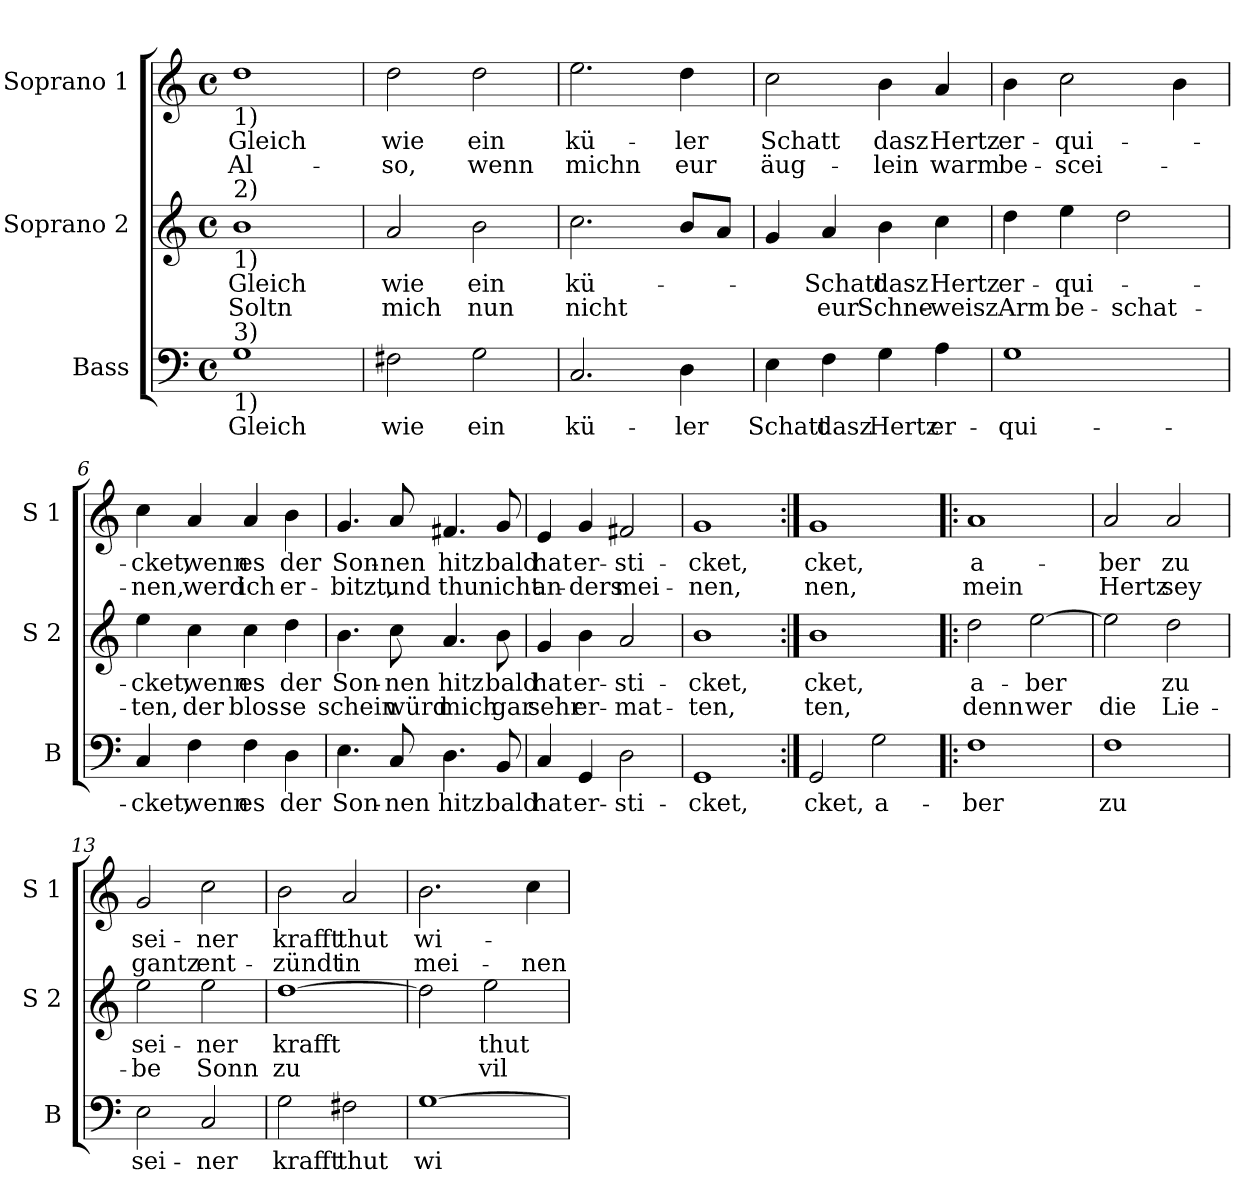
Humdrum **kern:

**kern	**text	**kern	**text	**text	**kern	**text	**text
*part3	*part3	*part2	*part2	*part2	*part1	*part1	*part1
*staff3	*staff3	*staff2	*staff2	*staff2	*staff1	*staff1	*staff1
*I"Bass	*	*I"Soprano 2	*	*	*I"Soprano 1	*	*
*I'B	*	*I'S 2	*	*	*I'S 1	*	*
*clefF4	*	*clefG2	*	*	*clefG2	*	*
*k[]	*	*k[]	*	*	*k[]	*	*
*C:	*	*C:	*	*	*C:	*	*
*M4/4	*	*M4/4	*	*	*M4/4	*	*
*met(c)	*	*met(c)	*	*	*met(c)	*	*
=1	=1	=1	=1	=1	=1	=1	=1
!	!	!	!	!	!LO:TX:b:t=1)	!	!
!	!	!LO:TX:a:t=2)	!	!	!	!	!
!	!	!LO:TX:b:t=1)	!	!	!	!	!
!LO:TX:a:t=3)	!	!	!	!	!	!	!
!LO:TX:b:t=1)	!	!	!	!	!	!	!
!	!LO:LY:b	!	!LO:LY:b	!LO:LY:b	!	!LO:LY:b	!LO:LY:b
1G	Gleich	1b	Gleich	Soltn	1dd	Gleich	Al-
=2	=2	=2	=2	=2	=2	=2	=2
!	!LO:LY:b	!	!LO:LY:b	!LO:LY:b	!	!LO:LY:b	!LO:LY:b
2F#X\	wie	2a/	wie	mich	2dd\	wie	-so,
!	!LO:LY:b	!	!LO:LY:b	!LO:LY:b	!	!LO:LY:b	!LO:LY:b
2G\	ein	2b\	ein	nun	2dd\	ein	wenn
=3	=3	=3	=3	=3	=3	=3	=3
!	!LO:LY:b	!	!LO:LY:b	!LO:LY:b	!	!LO:LY:b	!LO:LY:b
2.C/	kü-	2.cc\	kü-	nicht	2.ee\	kü-	michn
!	!LO:LY:b	!	!	!	!	!LO:LY:b	!LO:LY:b
4D\	-ler	8b/L	.	.	4dd\	-ler	eur
.	.	8a/J	.	.	.	.	.
=4	=4	=4	=4	=4	=4	=4	=4
!	!LO:LY:b	!	!	!	!	!LO:LY:b	!LO:LY:b
4E\	Schatt	4g/	.	.	2cc\	Schatt	äug-
!	!LO:LY:b	!	!LO:LY:b	!LO:LY:b	!	!	!
4F\	dasz	4a/	Schatt	eur	.	.	.
!	!LO:LY:b	!	!LO:LY:b	!LO:LY:b	!	!LO:LY:b	!LO:LY:b
4G\	Hertz	4b\	dasz	Schne-	4b\	dasz	-lein
!	!LO:LY:b	!	!LO:LY:b	!LO:LY:b	!	!LO:LY:b	!LO:LY:b
4A\	er-	4cc\	Hertz	-weisz	4a/	Hertz	warm
=5	=5	=5	=5	=5	=5	=5	=5
!	!LO:LY:b	!	!LO:LY:b	!LO:LY:b	!	!LO:LY:b	!LO:LY:b
1G	-qui-	4dd\	er-	Arm	4b\	er-	be-
!	!	!	!LO:LY:b	!LO:LY:b	!	!LO:LY:b	!LO:LY:b
.	.	4ee\	-qui-	be-	2cc\	-qui-	-scei-
!	!	!	!	!LO:LY:b	!	!	!
.	.	2dd\	.	-schat-	.	.	.
.	.	.	.	.	4b\	.	.
!!LO:LB:g=z
=6	=6	=6	=6	=6	=6	=6	=6
!	!LO:LY:b	!	!LO:LY:b	!LO:LY:b	!	!LO:LY:b	!LO:LY:b
4C/	-cket,	4ee\	-cket,	-ten,	4cc\	-cket,	-nen,
!	!LO:LY:b	!	!LO:LY:b	!LO:LY:b	!	!LO:LY:b	!LO:LY:b
4F\	wenn	4cc\	wenn	der	4a/	wenn	werd
!	!LO:LY:b	!	!LO:LY:b	!LO:LY:b	!	!LO:LY:b	!LO:LY:b
4F\	es	4cc\	es	blos-	4a/	es	ich
!	!LO:LY:b	!	!LO:LY:b	!LO:LY:b	!	!LO:LY:b	!LO:LY:b
4D\	der	4dd\	der	-se	4b\	der	er-
=7	=7	=7	=7	=7	=7	=7	=7
!	!LO:LY:b	!	!LO:LY:b	!LO:LY:b	!	!LO:LY:b	!LO:LY:b
4.E\	Son-	4.b\	Son-	schein	4.g/	Son-	-bitzt,
!	!LO:LY:b	!	!LO:LY:b	!LO:LY:b	!	!LO:LY:b	!LO:LY:b
8C/	-nen	8cc\	-nen	würd	8a/	-nen	und
!	!LO:LY:b	!	!LO:LY:b	!LO:LY:b	!	!LO:LY:b	!LO:LY:b
4.D\	hitz	4.a/	hitz	mich	4.f#X/	hitz	thu
!	!LO:LY:b	!	!LO:LY:b	!LO:LY:b	!	!LO:LY:b	!LO:LY:b
8BB/	bald	8b\	bald	gar	8g/	bald	nicht
=8	=8	=8	=8	=8	=8	=8	=8
!	!LO:LY:b	!	!LO:LY:b	!LO:LY:b	!	!LO:LY:b	!LO:LY:b
4C/	hat	4g/	hat	sehr	4e/	hat	an-
!	!LO:LY:b	!	!LO:LY:b	!LO:LY:b	!	!LO:LY:b	!LO:LY:b
4GG/	er-	4b\	er-	er-	4g/	er-	-ders
!	!LO:LY:b	!	!LO:LY:b	!LO:LY:b	!	!LO:LY:b	!LO:LY:b
2D\	-sti-	2a/	-sti-	-mat-	2f#X/	-sti-	mei-
=9	=9	=9	=9	=9	=9	=9	=9
!	!LO:LY:b	!	!LO:LY:b	!LO:LY:b	!	!LO:LY:b	!LO:LY:b
1GG	-cket,	1b	-cket,	-ten,	1g	-cket,	-nen,
!!LO:LB:g=z
=10:|!	=10:|!	=10:|!	=10:|!	=10:|!	=10:|!	=10:|!	=10:|!
!	!LO:LY:b	!	!LO:LY:b	!LO:LY:b	!	!LO:LY:b	!LO:LY:b
2GG/	cket,	1b	cket,	ten,	1g	cket,	nen,
!	!LO:LY:b	!	!	!	!	!	!
2G\	a-	.	.	.	.	.	.
=11!|:	=11!|:	=11!|:	=11!|:	=11!|:	=11!|:	=11!|:	=11!|:
!	!LO:LY:b	!	!LO:LY:b	!LO:LY:b	!	!LO:LY:b	!LO:LY:b
1F	-ber	2dd\	a-	denn	1a	a-	mein
!	!	!	!LO:LY:b	!LO:LY:b	!	!	!
.	.	[2ee\	-ber	wer	.	.	.
=12	=12	=12	=12	=12	=12	=12	=12
!	!LO:LY:b	!	!	!LO:LY:b	!	!LO:LY:b	!LO:LY:b
1F	zu	2ee\]	.	die	2a/	-ber	Hertz
!	!	!	!LO:LY:b	!LO:LY:b	!	!LO:LY:b	!LO:LY:b
.	.	2dd\	zu	Lie-	2a/	zu	sey
=13	=13	=13	=13	=13	=13	=13	=13
!	!LO:LY:b	!	!LO:LY:b	!LO:LY:b	!	!LO:LY:b	!LO:LY:b
2E\	sei-	2ee\	sei-	-be	2g/	sei-	gantz
!	!LO:LY:b	!	!LO:LY:b	!LO:LY:b	!	!LO:LY:b	!LO:LY:b
2C/	-ner	2ee\	-ner	Sonn	2cc\	-ner	ent-
=14	=14	=14	=14	=14	=14	=14	=14
!	!LO:LY:b	!	!LO:LY:b	!LO:LY:b	!	!LO:LY:b	!LO:LY:b
2G\	krafft	[1dd	krafft	zu	2b\	krafft	-zündt
!	!LO:LY:b	!	!	!	!	!LO:LY:b	!LO:LY:b
2F#X\	thut	.	.	.	2a/	thut	in
!!LO:PB:g=z
=15	=15	=15	=15	=15	=15	=15	=15
!	!LO:LY:b	!	!	!	!	!LO:LY:b	!LO:LY:b
[1G	wi-	2dd\]	.	.	2.b\	wi-	mei-
!	!	!	!LO:LY:b	!LO:LY:b	!	!	!
.	.	2ee\	thut	vil	.	.	.
!	!	!	!	!	!	!	!LO:LY:b
.	.	.	.	.	4cc\	.	-nen
=	=	=	=	=	=	=	=
*-	*-	*-	*-	*-	*-	*-	*-
